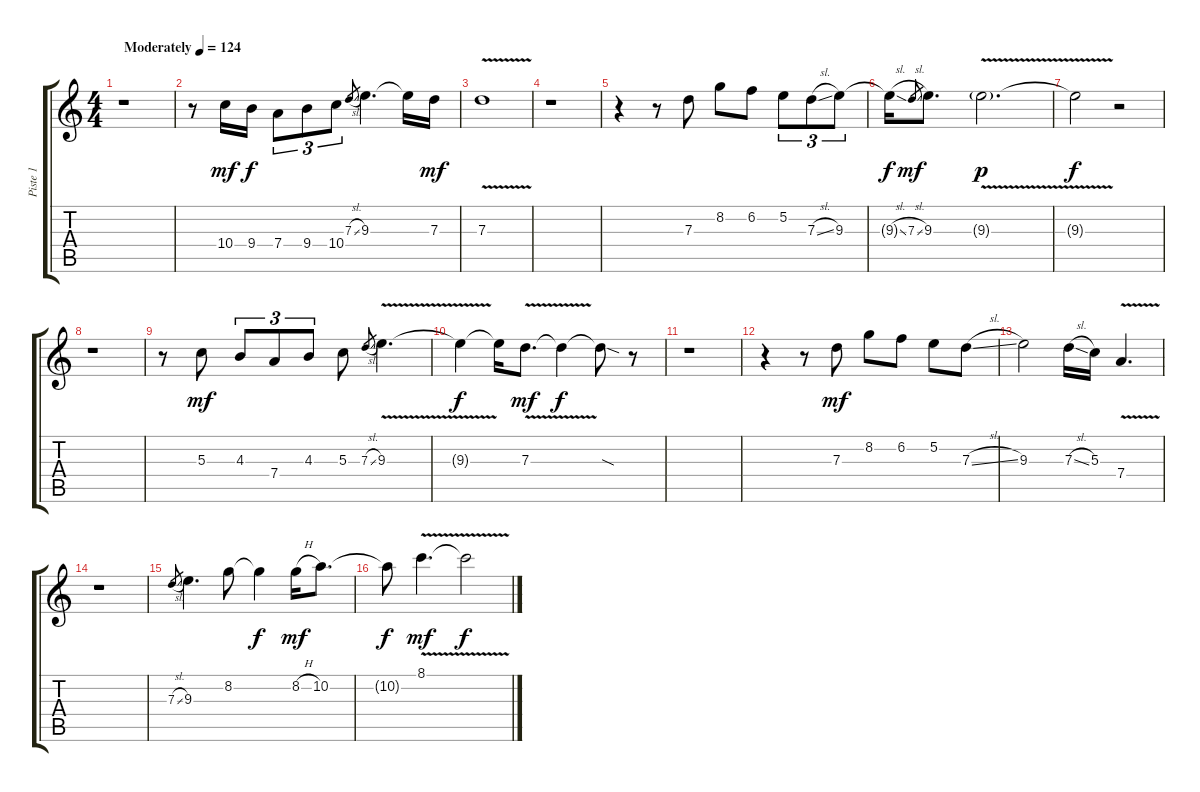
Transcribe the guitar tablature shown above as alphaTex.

\track ("Piste 1" "Piste 1") {instrument overdrivenguitar}
\staff {score tabs}
\tuning (E4 B3 G3 D3 A2 E2) {hide}
\ts (4 4)
\tempo (124 "Moderately")
\clef g2
\ks c
r.1{dy mf instrument overdrivenguitar} |
r.8 10.4.16 9.4.16{dy f} 7.4.8{tu (3 2)} 9.4.8{tu (3 2)} 10.4.8{tu (3 2)} 7.3{sl}.8{gr} 9.3.4{d} 9.3{t}.16 7.3.16{dy mf} |
7.3{v}.1 |
r.1 |
r.4 r.8 7.3.8 8.2.8 6.2.8 5.2.8{tu (3 2)} 7.3{sl}.8{tu (3 2)} 9.3.8{tu (3 2)} |
9.3{sl t}.16{dy f} 7.3{sl}.8{gr dy mf} 9.3.8{d} 9.3{v g}.2{d dy p} |
9.3{t}.2{dy f} r.2 |
r.1 |
r.8 5.3.8{dy mf} 4.3.8{tu (3 2) beam Up} 7.4.8{tu (3 2) beam Up} 4.3.8{tu (3 2) beam Up} 5.3.8 7.3{sl}.8{gr} 9.3{v}.4{d} |
9.3{t}.4{dy f} 9.3{t}.16 7.3{v}.8{d dy mf} 7.3{t}.4{dy f} 7.3{sod t}.8 r.8 |
r.1 |
r.4 r.8 7.3.8{dy mf} 8.2.8 6.2.8 5.2.8 7.3{sl}.8 |
9.3.2 7.3{sl}.16 5.3.16 7.4{v}.4{d} |
r.1 |
7.3{sl}.8{gr} 9.3.4{d} 8.2.8 8.2{t}.4{dy f} 8.2{h}.16{dy mf} 10.2.8{d} |
10.2{t}.8{dy f} 8.1{v}.4{d dy mf} 8.1{t}.2{dy f}
